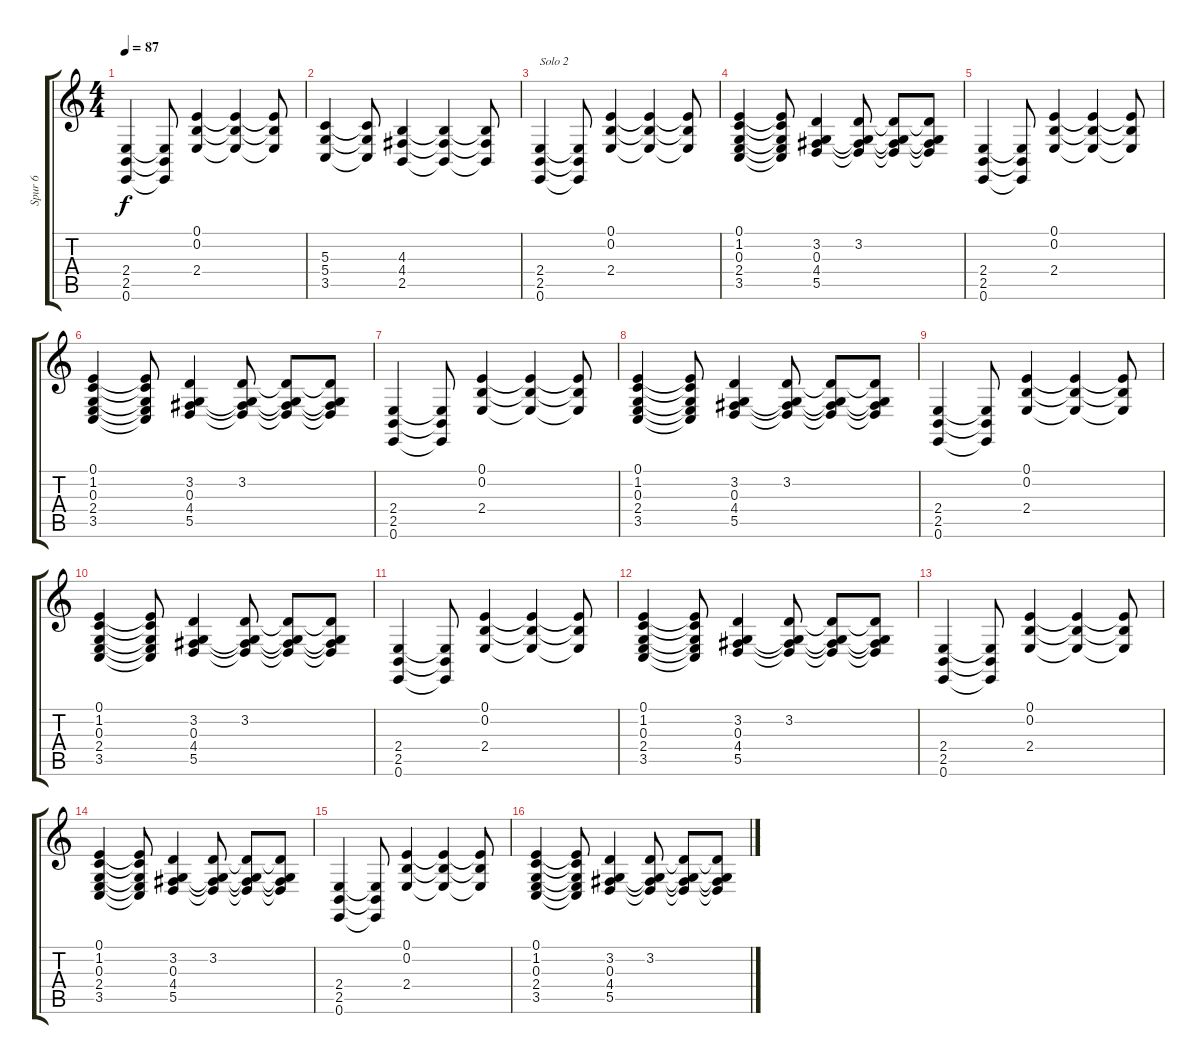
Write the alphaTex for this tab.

\track ("Spur 6" "Spur 6") {instrument synthstrings1}
\staff {score tabs}
\tuning (E4 B3 G3 D3 A2 E2) {hide}
\ts (4 4)
\tempo 87
\clef g2
\ks c
(2.4 2.5 0.6).4{dy f instrument synthstrings1} (2.4{t} 2.5{t} 0.6{t}).8 (0.1 0.2 2.4).4 (0.1{t} 0.2{t} 2.4{t}).4 (0.1{t} 0.2{t} 2.4{t}).8 |
(5.3 5.4 3.5).4 (5.3{t} 5.4{t} 3.5{t}).8 (4.3 4.4 2.5).4 (4.3{t} 4.4{t} 2.5{t}).4 (4.3{t} 4.4{t} 2.5{t}).8 |
(2.4 2.5 0.6).4{txt "Solo 2" volume 12} (2.4{t} 2.5{t} 0.6{t}).8 (0.1 0.2 2.4).4 (0.1{t} 0.2{t} 2.4{t}).4 (0.1{t} 0.2{t} 2.4{t}).8 |
(0.1 1.2 0.3 2.4 3.5).4 (0.1{t} 1.2{t} 0.3{t} 2.4{t} 3.5{t}).8 (3.2 0.3 4.4 5.5).4 (3.2 0.3{t} 4.4{t} 5.5{t}).8 (3.2{t} 0.3{t} 4.4{t} 5.5{t}).8 (3.2{t} 0.3{t} 4.4{t} 5.5{t}).8 |
(2.4 2.5 0.6).4 (2.4{t} 2.5{t} 0.6{t}).8 (0.1 0.2 2.4).4 (0.1{t} 0.2{t} 2.4{t}).4 (0.1{t} 0.2{t} 2.4{t}).8 |
(0.1 1.2 0.3 2.4 3.5).4 (0.1{t} 1.2{t} 0.3{t} 2.4{t} 3.5{t}).8 (3.2 0.3 4.4 5.5).4 (3.2 0.3{t} 4.4{t} 5.5{t}).8 (3.2{t} 0.3{t} 4.4{t} 5.5{t}).8 (3.2{t} 0.3{t} 4.4{t} 5.5{t}).8 |
(2.4 2.5 0.6).4 (2.4{t} 2.5{t} 0.6{t}).8 (0.1 0.2 2.4).4 (0.1{t} 0.2{t} 2.4{t}).4 (0.1{t} 0.2{t} 2.4{t}).8 |
(0.1 1.2 0.3 2.4 3.5).4 (0.1{t} 1.2{t} 0.3{t} 2.4{t} 3.5{t}).8 (3.2 0.3 4.4 5.5).4 (3.2 0.3{t} 4.4{t} 5.5{t}).8 (3.2{t} 0.3{t} 4.4{t} 5.5{t}).8 (3.2{t} 0.3{t} 4.4{t} 5.5{t}).8 |
(2.4 2.5 0.6).4 (2.4{t} 2.5{t} 0.6{t}).8 (0.1 0.2 2.4).4 (0.1{t} 0.2{t} 2.4{t}).4 (0.1{t} 0.2{t} 2.4{t}).8 |
(0.1 1.2 0.3 2.4 3.5).4 (0.1{t} 1.2{t} 0.3{t} 2.4{t} 3.5{t}).8 (3.2 0.3 4.4 5.5).4 (3.2 0.3{t} 4.4{t} 5.5{t}).8 (3.2{t} 0.3{t} 4.4{t} 5.5{t}).8 (3.2{t} 0.3{t} 4.4{t} 5.5{t}).8 |
(2.4 2.5 0.6).4 (2.4{t} 2.5{t} 0.6{t}).8 (0.1 0.2 2.4).4 (0.1{t} 0.2{t} 2.4{t}).4 (0.1{t} 0.2{t} 2.4{t}).8 |
(0.1 1.2 0.3 2.4 3.5).4 (0.1{t} 1.2{t} 0.3{t} 2.4{t} 3.5{t}).8 (3.2 0.3 4.4 5.5).4 (3.2 0.3{t} 4.4{t} 5.5{t}).8 (3.2{t} 0.3{t} 4.4{t} 5.5{t}).8 (3.2{t} 0.3{t} 4.4{t} 5.5{t}).8 |
(2.4 2.5 0.6).4 (2.4{t} 2.5{t} 0.6{t}).8 (0.1 0.2 2.4).4 (0.1{t} 0.2{t} 2.4{t}).4 (0.1{t} 0.2{t} 2.4{t}).8 |
(0.1 1.2 0.3 2.4 3.5).4 (0.1{t} 1.2{t} 0.3{t} 2.4{t} 3.5{t}).8 (3.2 0.3 4.4 5.5).4 (3.2 0.3{t} 4.4{t} 5.5{t}).8 (3.2{t} 0.3{t} 4.4{t} 5.5{t}).8 (3.2{t} 0.3{t} 4.4{t} 5.5{t}).8 |
(2.4 2.5 0.6).4 (2.4{t} 2.5{t} 0.6{t}).8 (0.1 0.2 2.4).4 (0.1{t} 0.2{t} 2.4{t}).4 (0.1{t} 0.2{t} 2.4{t}).8 |
(0.1 1.2 0.3 2.4 3.5).4 (0.1{t} 1.2{t} 0.3{t} 2.4{t} 3.5{t}).8 (3.2 0.3 4.4 5.5).4 (3.2 0.3{t} 4.4{t} 5.5{t}).8 (3.2{t} 0.3{t} 4.4{t} 5.5{t}).8 (3.2{t} 0.3{t} 4.4{t} 5.5{t}).8
